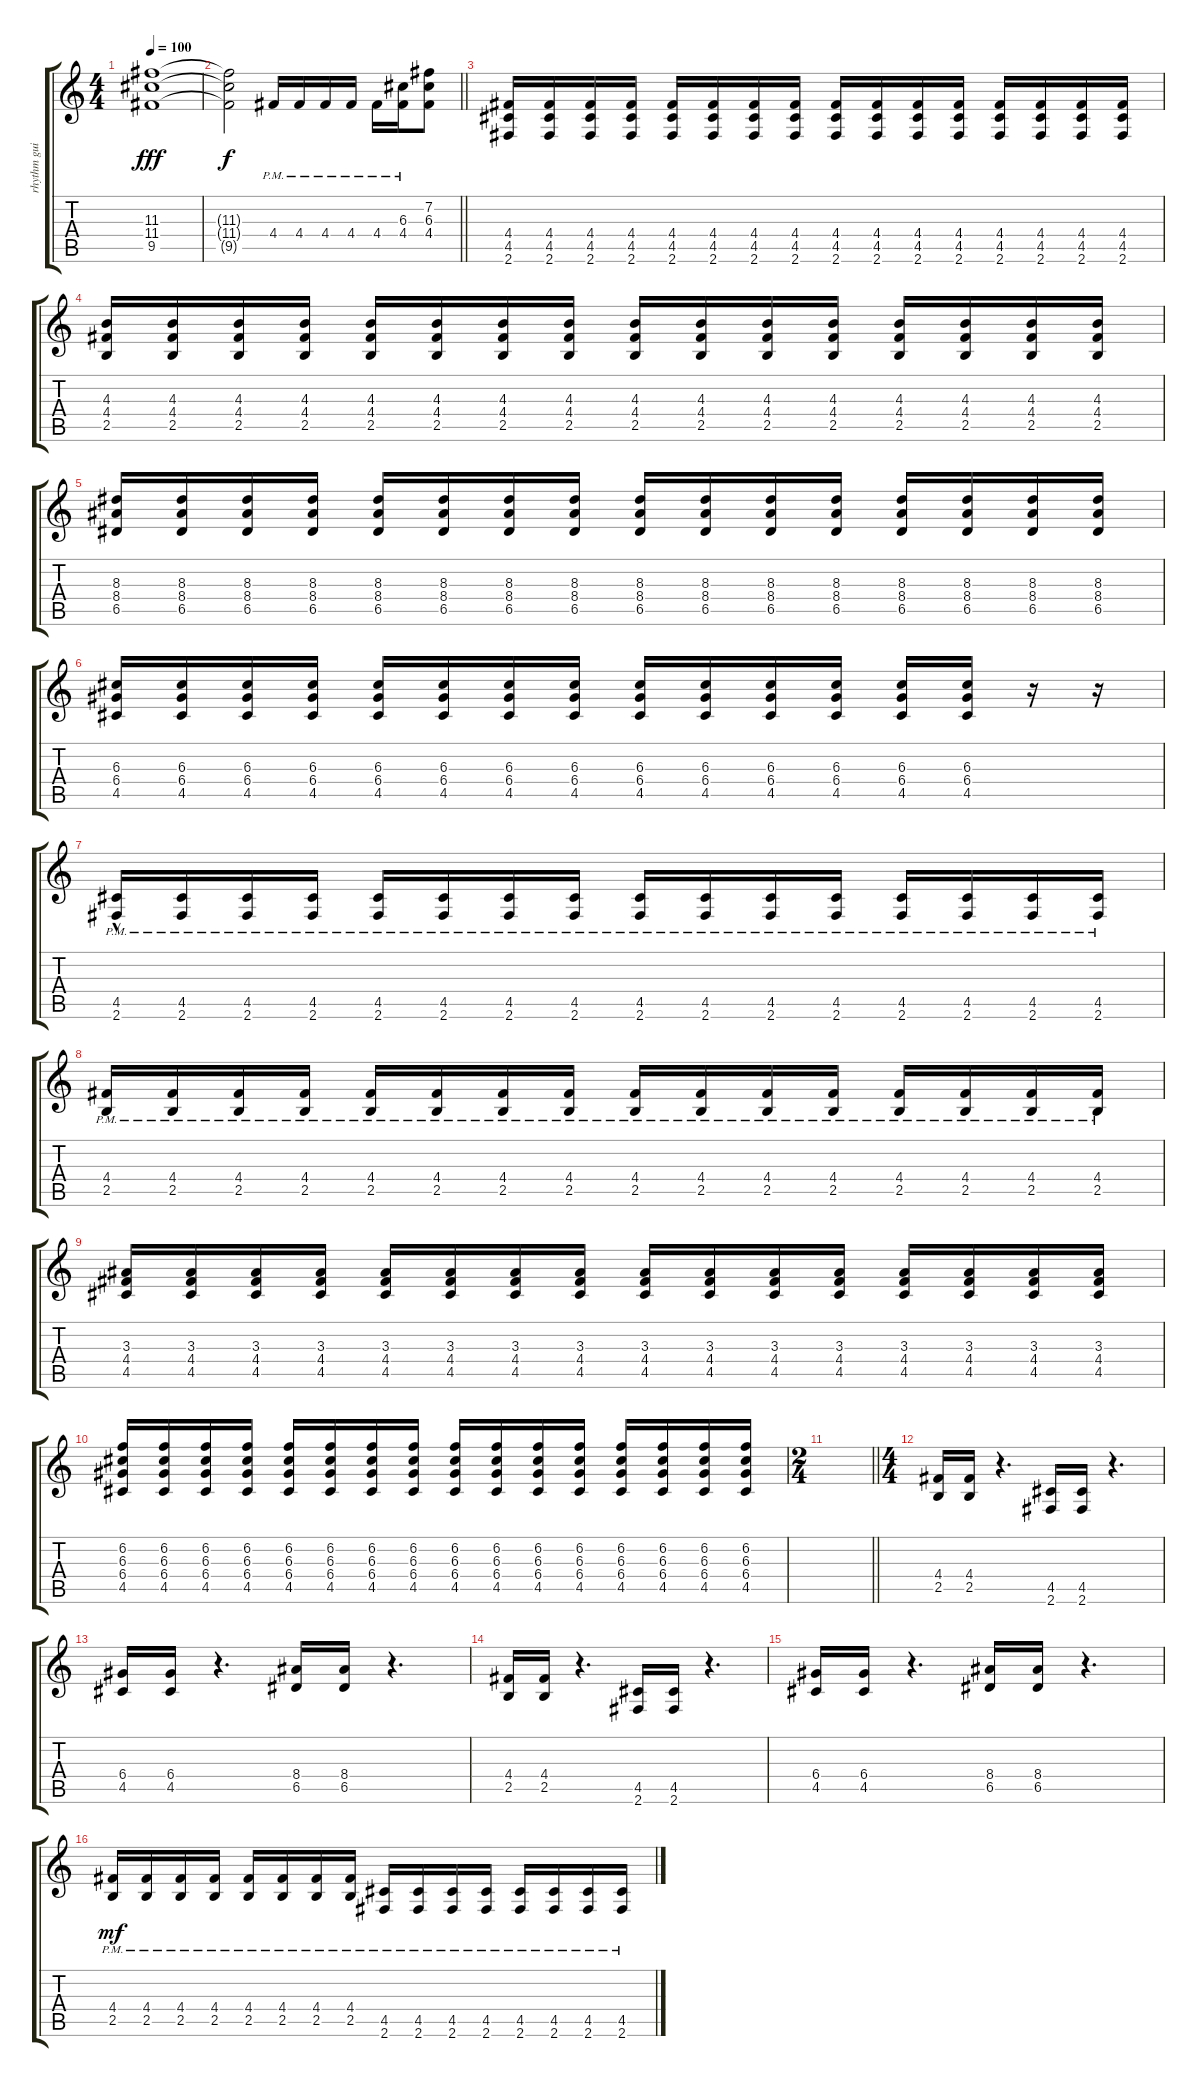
\track ("rhythm guitar 2" "rhythm gui") {instrument overdrivenguitar}
\staff {score tabs}
\tuning (E4 B3 G3 D3 A2 E2) {hide}
\ts (4 4)
\tempo 100
\clef g2
\ks c
(11.3 11.4 9.5).1{dy fff} |
\barLineRight lightlight
(11.3{t} 11.4{t} 9.5{t}).2{dy f} 4.4{pm}.16 4.4{pm}.16 4.4{pm}.16 4.4{pm}.16 4.4{pm}.16 (6.3{pm} 4.4{pm}).16 (7.2 6.3 4.4).8 |
(4.4 4.5 2.6).16 (4.4 4.5 2.6).16 (4.4 4.5 2.6).16 (4.4 4.5 2.6).16 (4.4 4.5 2.6).16 (4.4 4.5 2.6).16 (4.4 4.5 2.6).16 (4.4 4.5 2.6).16 (4.4 4.5 2.6).16 (4.4 4.5 2.6).16 (4.4 4.5 2.6).16 (4.4 4.5 2.6).16 (4.4 4.5 2.6).16 (4.4 4.5 2.6).16 (4.4 4.5 2.6).16 (4.4 4.5 2.6).16 |
(4.3 4.4 2.5).16 (4.3 4.4 2.5).16 (4.3 4.4 2.5).16 (4.3 4.4 2.5).16 (4.3 4.4 2.5).16 (4.3 4.4 2.5).16 (4.3 4.4 2.5).16 (4.3 4.4 2.5).16 (4.3 4.4 2.5).16 (4.3 4.4 2.5).16 (4.3 4.4 2.5).16 (4.3 4.4 2.5).16 (4.3 4.4 2.5).16 (4.3 4.4 2.5).16 (4.3 4.4 2.5).16 (4.3 4.4 2.5).16 |
(8.3 8.4 6.5).16 (8.3 8.4 6.5).16 (8.3 8.4 6.5).16 (8.3 8.4 6.5).16 (8.3 8.4 6.5).16 (8.3 8.4 6.5).16 (8.3 8.4 6.5).16 (8.3 8.4 6.5).16 (8.3 8.4 6.5).16 (8.3 8.4 6.5).16 (8.3 8.4 6.5).16 (8.3 8.4 6.5).16 (8.3 8.4 6.5).16 (8.3 8.4 6.5).16 (8.3 8.4 6.5).16 (8.3 8.4 6.5).16 |
(6.3 6.4 4.5).16 (6.3 6.4 4.5).16 (6.3 6.4 4.5).16 (6.3 6.4 4.5).16 (6.3 6.4 4.5).16 (6.3 6.4 4.5).16 (6.3 6.4 4.5).16 (6.3 6.4 4.5).16 (6.3 6.4 4.5).16 (6.3 6.4 4.5).16 (6.3 6.4 4.5).16 (6.3 6.4 4.5).16 (6.3 6.4 4.5).16 (6.3 6.4 4.5).16 r.16 r.16 |
(4.5{hac pm} 2.6{pm}).16 (4.5{pm} 2.6{pm}).16 (4.5{pm} 2.6{pm}).16 (4.5{pm} 2.6{pm}).16 (4.5{pm} 2.6{pm}).16 (4.5{pm} 2.6{pm}).16 (4.5{pm} 2.6{pm}).16 (4.5{pm} 2.6{pm}).16 (4.5{pm} 2.6{pm}).16 (4.5{pm} 2.6{pm}).16 (4.5{pm} 2.6{pm}).16 (4.5{pm} 2.6{pm}).16 (4.5{pm} 2.6{pm}).16 (4.5{pm} 2.6{pm}).16 (4.5{pm} 2.6{pm}).16 (4.5{pm} 2.6{pm}).16 |
(4.4{pm} 2.5{pm}).16 (4.4{pm} 2.5{pm}).16 (4.4{pm} 2.5{pm}).16 (4.4{pm} 2.5{pm}).16 (4.4{pm} 2.5{pm}).16 (4.4{pm} 2.5{pm}).16 (4.4{pm} 2.5{pm}).16 (4.4{pm} 2.5{pm}).16 (4.4{pm} 2.5{pm}).16 (4.4{pm} 2.5{pm}).16 (4.4{pm} 2.5{pm}).16 (4.4{pm} 2.5{pm}).16 (4.4{pm} 2.5{pm}).16 (4.4{pm} 2.5{pm}).16 (4.4{pm} 2.5{pm}).16 (4.4{pm} 2.5{pm}).16 |
(3.3 4.4 4.5).16 (3.3 4.4 4.5).16 (3.3 4.4 4.5).16 (3.3 4.4 4.5).16 (3.3 4.4 4.5).16 (3.3 4.4 4.5).16 (3.3 4.4 4.5).16 (3.3 4.4 4.5).16 (3.3 4.4 4.5).16 (3.3 4.4 4.5).16 (3.3 4.4 4.5).16 (3.3 4.4 4.5).16 (3.3 4.4 4.5).16 (3.3 4.4 4.5).16 (3.3 4.4 4.5).16 (3.3 4.4 4.5).16 |
(6.2 6.3 6.4 4.5).16 (6.2 6.3 6.4 4.5).16 (6.2 6.3 6.4 4.5).16 (6.2 6.3 6.4 4.5).16 (6.2 6.3 6.4 4.5).16 (6.2 6.3 6.4 4.5).16 (6.2 6.3 6.4 4.5).16 (6.2 6.3 6.4 4.5).16 (6.2 6.3 6.4 4.5).16 (6.2 6.3 6.4 4.5).16 (6.2 6.3 6.4 4.5).16 (6.2 6.3 6.4 4.5).16 (6.2 6.3 6.4 4.5).16 (6.2 6.3 6.4 4.5).16 (6.2 6.3 6.4 4.5).16 (6.2 6.3 6.4 4.5).16 |
\ts (2 4)
\barLineRight lightlight
|
\ts (4 4)
(4.4 2.5).16 (4.4 2.5).16 r.4{d} (4.5 2.6).16 (4.5 2.6).16 r.4{d} |
(6.4 4.5).16 (6.4 4.5).16 r.4{d} (8.4 6.5).16 (8.4 6.5).16 r.4{d} |
(4.4 2.5).16 (4.4 2.5).16 r.4{d} (4.5 2.6).16 (4.5 2.6).16 r.4{d} |
(6.4 4.5).16 (6.4 4.5).16 r.4{d} (8.4 6.5).16 (8.4 6.5).16 r.4{d} |
(4.4{pm} 2.5{pm}).16{dy mf} (4.4{pm} 2.5{pm}).16 (4.4{pm} 2.5{pm}).16 (4.4{pm} 2.5{pm}).16 (4.4{pm} 2.5{pm}).16 (4.4{pm} 2.5{pm}).16 (4.4{pm} 2.5{pm}).16 (4.4{pm} 2.5{pm}).16 (4.5{pm} 2.6{pm}).16 (4.5{pm} 2.6{pm}).16 (4.5{pm} 2.6{pm}).16 (4.5{pm} 2.6{pm}).16 (4.5{pm} 2.6{pm}).16 (4.5{pm} 2.6{pm}).16 (4.5{pm} 2.6{pm}).16 (4.5{pm} 2.6{pm}).16
